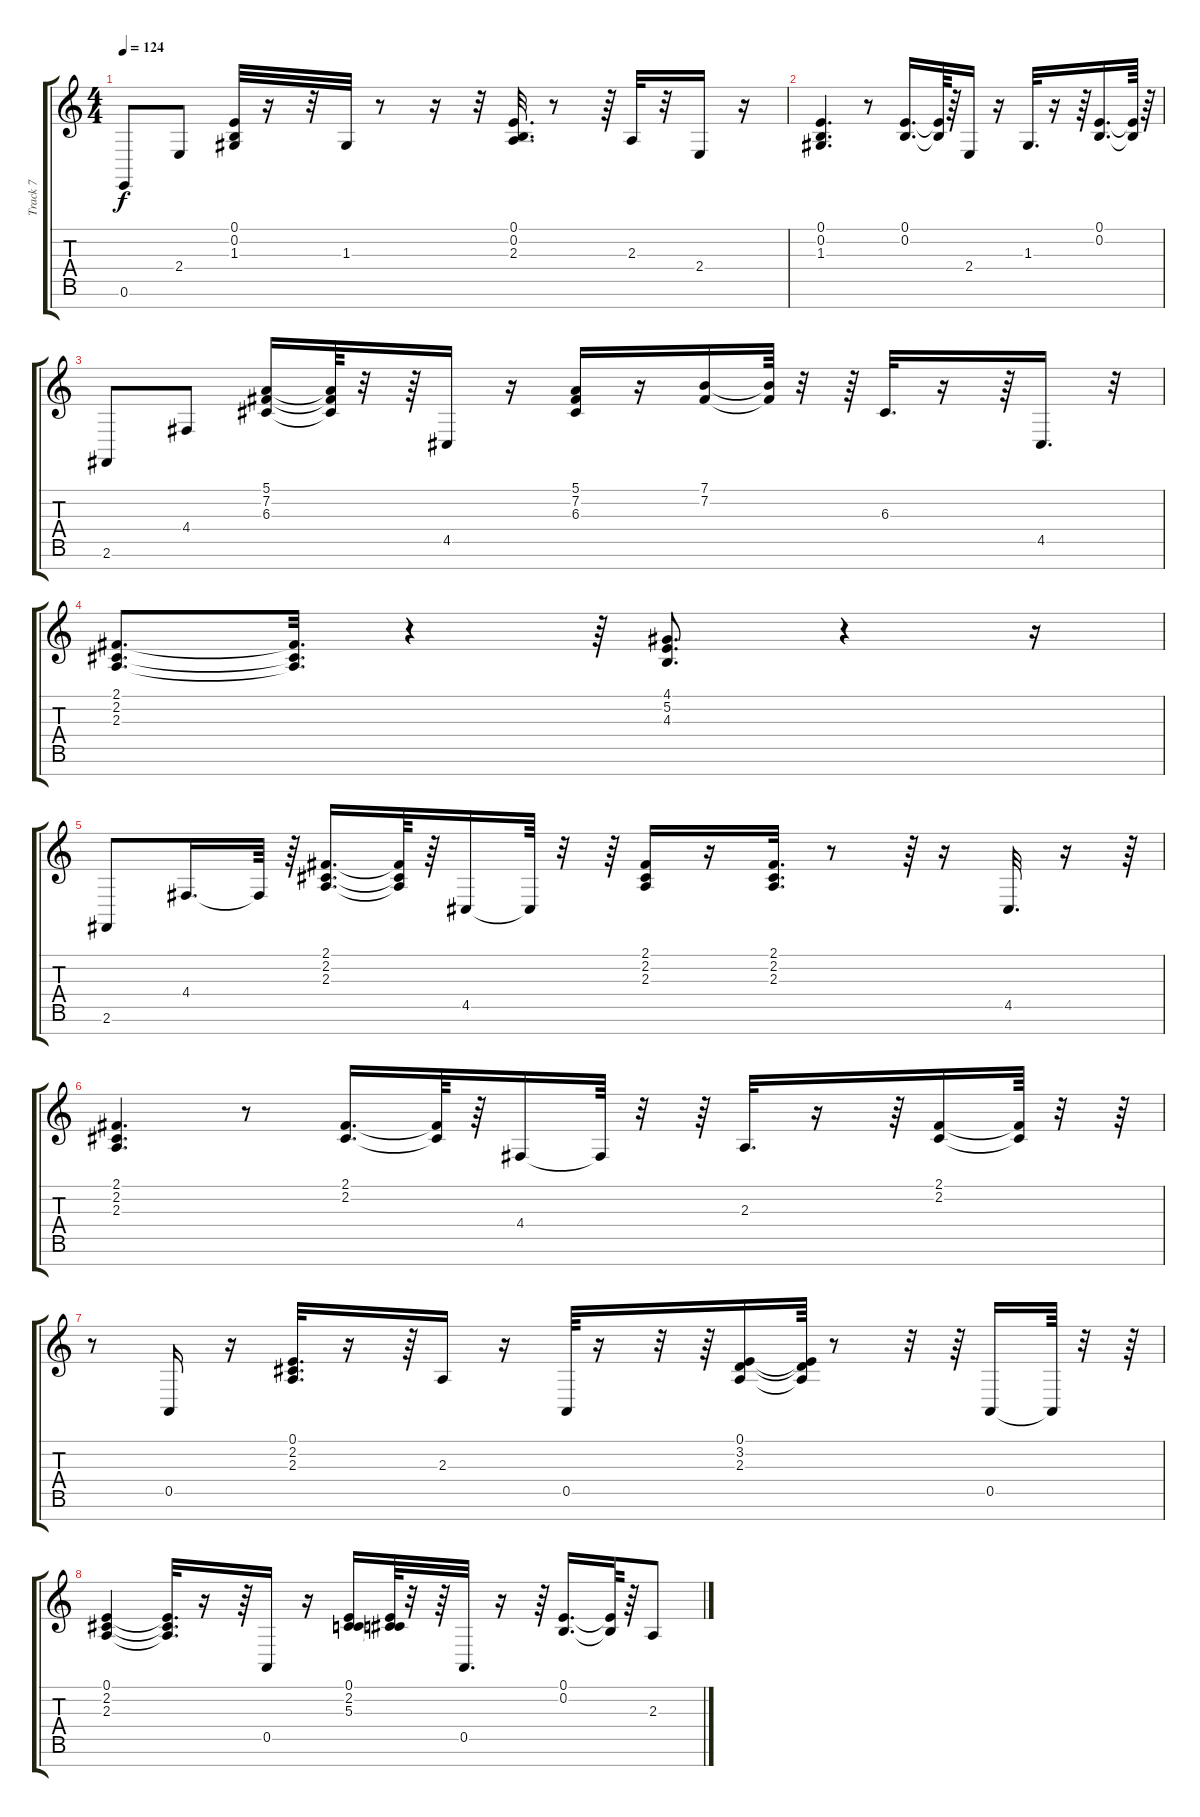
\track ("Track 7" "Track 7") {instrument percussiveorgan}
\staff {score tabs}
\tuning (E4 B3 G3 D3 A2 E2 B1) {hide}
\ts (4 4)
\tempo 124
\clef g2
\ks c
0.6.8{dy f} 2.4.8 (0.1 0.2 1.3).32 r.16 r.32 1.3.32 r.8 r.16 r.32 (0.1 0.2 2.3).32{d} r.8 r.64 2.3.32 r.32 2.4.16 r.16 |
(0.1 0.2 1.3).4{d} r.8 (0.1 0.2).16{d} (0.1{t} 0.2{t}).64 r.64 2.4.16 r.16 1.3.32{d} r.16 r.64 (0.1 0.2).16{d} (0.1{t} 0.2{t}).64 r.64 |
2.6.8 4.4.8 (5.1 7.2 6.3).16 (5.1{t} 7.2{t} 6.3{t}).64 r.32 r.64 4.5.16 r.16 (5.1 7.2 6.3).16 r.16 (7.1 7.2).16 (7.1{t} 7.2{t}).64 r.32 r.64 6.3.32{d} r.16 r.64 4.5.16{d} r.32 |
(2.1 2.2 2.3).8{d} (2.1{t} 2.2{t} 2.3{t}).32{d} r.4 r.64 (4.1 5.2 4.3).8{d} r.4 r.16 |
2.6.8 4.4.16{d} 4.4{t}.64 r.64 (2.1 2.2 2.3).16{d} (2.1{t} 2.2{t} 2.3{t}).64 r.64 4.5.16 4.5{t}.64 r.32 r.64 (2.1 2.2 2.3).16 r.16 (2.1 2.2 2.3).32{d} r.8 r.64 r.16 4.5.32{d} r.16 r.64 |
(2.1 2.2 2.3).4{d} r.8 (2.1 2.2).16{d} (2.1{t} 2.2{t}).64 r.64 4.4.16 4.4{t}.64 r.32 r.64 2.3.32{d} r.16 r.64 (2.1 2.2).16 (2.1{t} 2.2{t}).64 r.32 r.64 |
r.8 0.5.16 r.16 (0.1 2.2 2.3).32{d} r.16 r.64 2.3.16 r.16 0.5.64 r.16 r.32 r.64 (0.1 3.2 2.3).16 (0.1{t} 3.2{t} 2.3{t}).64 r.8 r.32 r.64 0.5.16 0.5{t}.64 r.32 r.64 |
(0.1 2.2 2.3).4 (0.1{t} 2.2{t} 2.3{t}).32{d} r.16 r.64 0.5.16 r.16 (0.1 2.2 5.3).16 (0.1{t} 2.2{t} 5.3{t}).64 r.32 r.64 0.5.32{d} r.16 r.64 (0.1 0.2).16{d} (0.1{t} 0.2{t}).64 r.64 2.3.8
